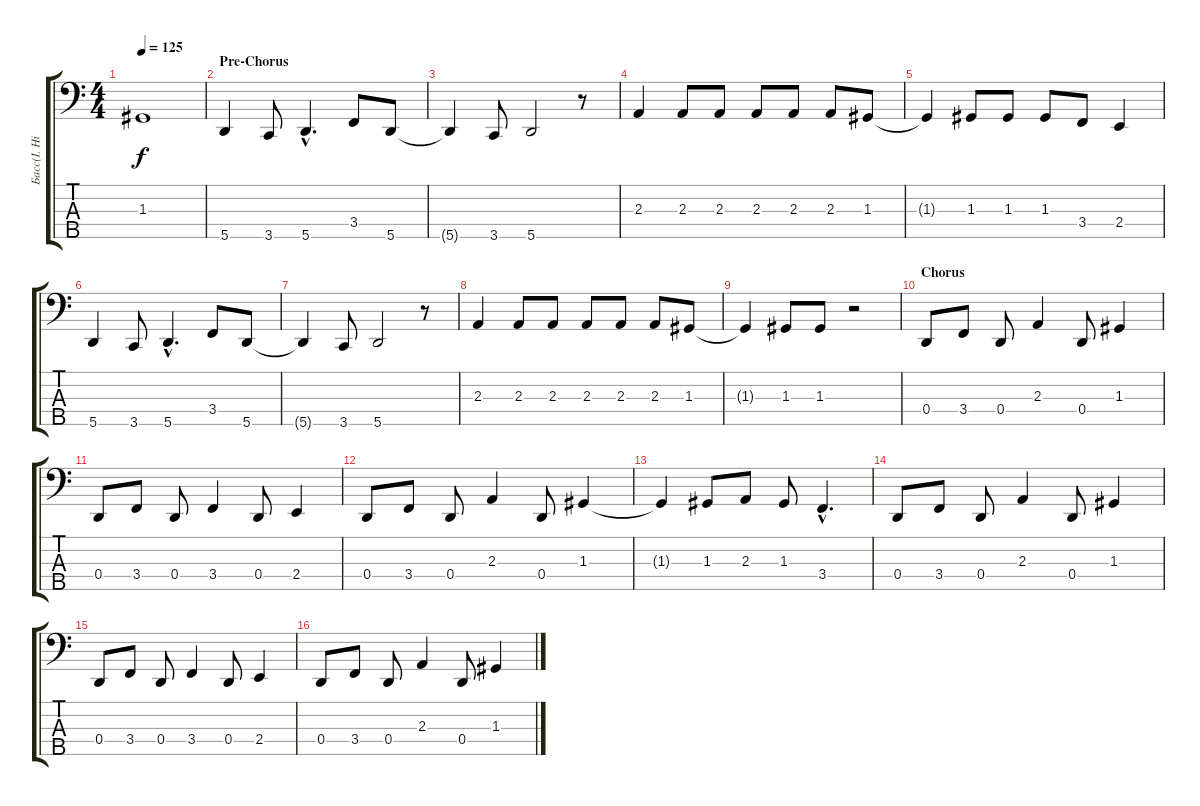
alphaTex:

\track ("Басс(I. Hill)" "Басс(I. Hi") {instrument electricbasspick}
\staff {score tabs}
\tuning (F2 C2 G1 D1 A0) {hide}
\ts (4 4)
\tempo 125
\clef f4
\ks c
1.3{t}.1{dy f} |
\section ("" "Pre-Chorus")
5.5.4 3.5.8 5.5{hac}.4{d} 3.4.8 5.5.8 |
5.5{t}.4 3.5.8 5.5.2 r.8 |
2.3.4 2.3.8 2.3.8 2.3.8 2.3.8 2.3.8 1.3.8 |
1.3{t}.4 1.3.8 1.3.8 1.3.8 3.4.8 2.4.4 |
5.5.4 3.5.8 5.5{hac}.4{d} 3.4.8 5.5.8 |
5.5{t}.4 3.5.8 5.5.2 r.8 |
2.3.4 2.3.8 2.3.8 2.3.8 2.3.8 2.3.8 1.3.8 |
1.3{t}.4 1.3.8 1.3.8 r.2 |
\section ("" "Chorus")
0.4.8 3.4.8 0.4.8 2.3.4 0.4.8 1.3.4 |
0.4.8 3.4.8 0.4.8 3.4.4 0.4.8 2.4.4 |
0.4.8 3.4.8 0.4.8 2.3.4 0.4.8 1.3.4 |
1.3{t}.4 1.3.8 2.3.8 1.3.8 3.4{hac}.4{d} |
0.4.8 3.4.8 0.4.8 2.3.4 0.4.8 1.3.4 |
0.4.8 3.4.8 0.4.8 3.4.4 0.4.8 2.4.4 |
0.4.8 3.4.8 0.4.8 2.3.4 0.4.8 1.3.4
